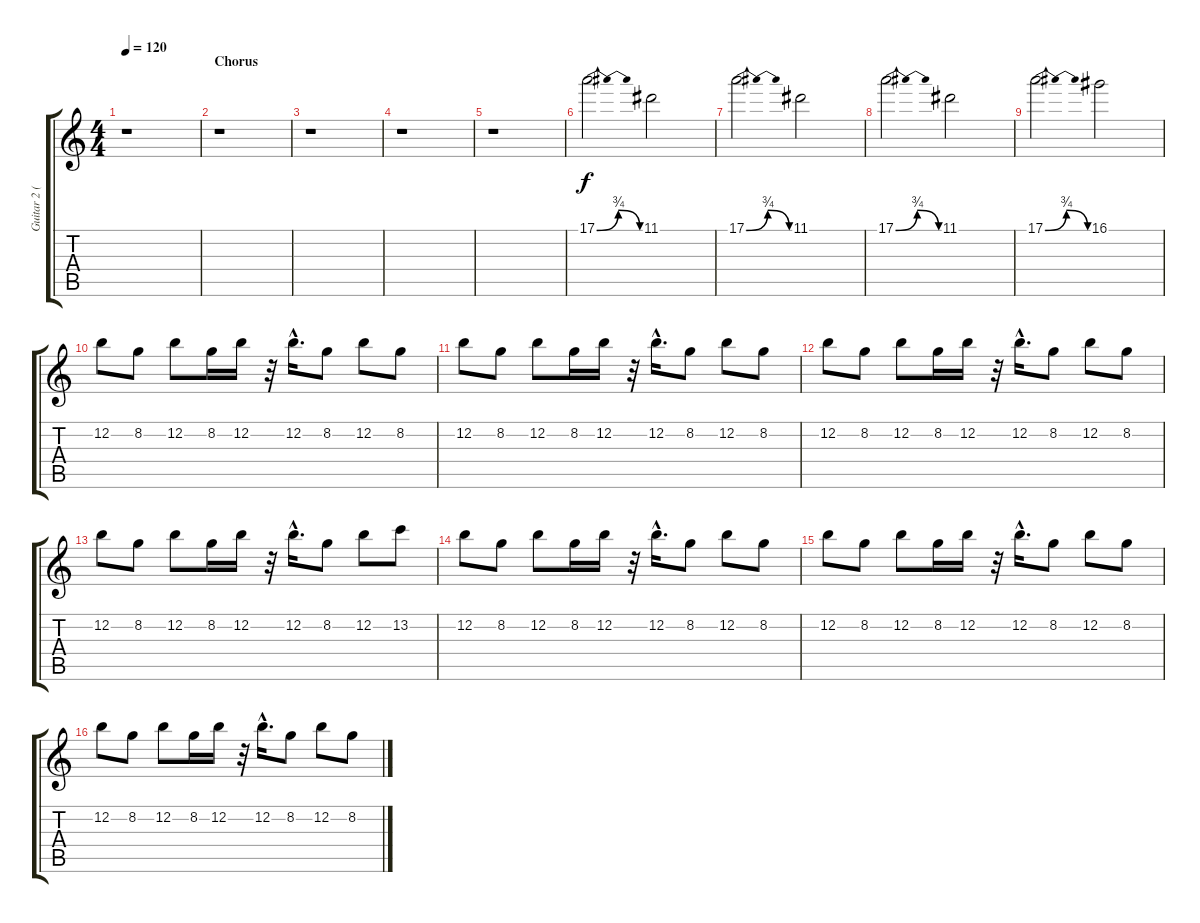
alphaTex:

\track ("Guitar 2 (distorted)" "Guitar 2 (") {instrument overdrivenguitar}
\staff {score tabs}
\tuning (E4 B3 G3 D3 A2 E2) {hide}
\ts (4 4)
\tempo 120
\clef g2
\ks c
r.1{dy f} |
\section ("" "Chorus")
r.1 |
r.1 |
r.1 |
r.1 |
17.1{be (bendrelease 0 0 30 3 30 3 60 0)}.2 11.1.2 |
17.1{be (bendrelease 0 0 30 3 30 3 60 0)}.2 11.1.2 |
17.1{be (bendrelease 0 0 30 3 30 3 60 0)}.2 11.1.2 |
17.1{be (bendrelease 0 0 30 3 30 3 60 0)}.2 16.1.2 |
12.2.8 8.2.8 12.2.8 8.2.16 12.2.16 r.32 12.2{hac}.16{d} 8.2.8 12.2.8 8.2.8 |
12.2.8 8.2.8 12.2.8 8.2.16 12.2.16 r.32 12.2{hac}.16{d} 8.2.8 12.2.8 8.2.8 |
12.2.8 8.2.8 12.2.8 8.2.16 12.2.16 r.32 12.2{hac}.16{d} 8.2.8 12.2.8 8.2.8 |
12.2.8 8.2.8 12.2.8 8.2.16 12.2.16 r.32 12.2{hac}.16{d} 8.2.8 12.2.8 13.2.8 |
12.2.8 8.2.8 12.2.8 8.2.16 12.2.16 r.32 12.2{hac}.16{d} 8.2.8 12.2.8 8.2.8 |
12.2.8 8.2.8 12.2.8 8.2.16 12.2.16 r.32 12.2{hac}.16{d} 8.2.8 12.2.8 8.2.8 |
12.2.8 8.2.8 12.2.8 8.2.16 12.2.16 r.32 12.2{hac}.16{d} 8.2.8 12.2.8 8.2.8
